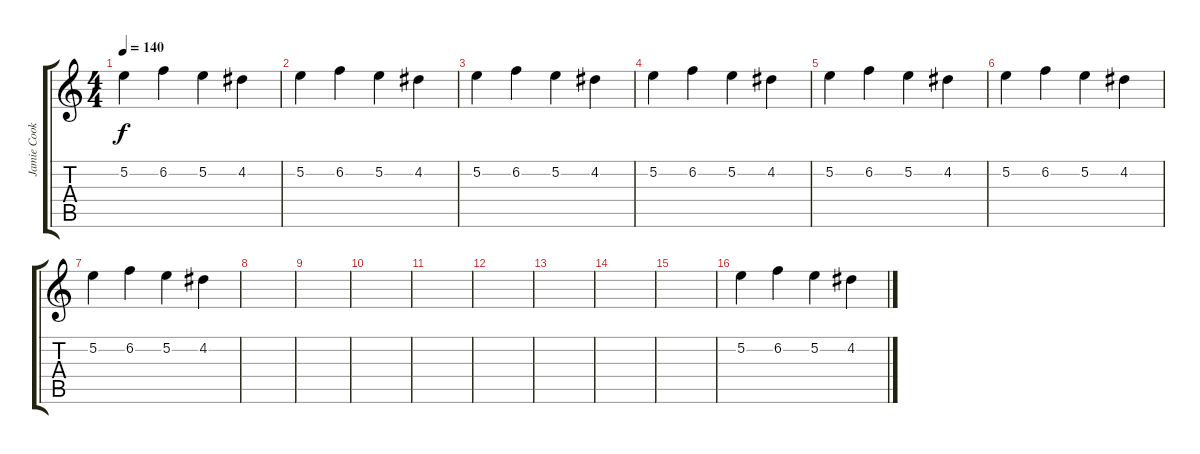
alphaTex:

\track ("Jamie Cook" "Jamie Cook") {instrument overdrivenguitar}
\staff {score tabs}
\tuning (E4 B3 G3 D3 A2 E2) {hide}
\ts (4 4)
\tempo 140
\clef g2
\ks c
5.2.4{dy f} 6.2.4 5.2.4 4.2.4 |
5.2.4 6.2.4 5.2.4 4.2.4 |
5.2.4 6.2.4 5.2.4 4.2.4 |
5.2.4 6.2.4 5.2.4 4.2.4 |
5.2.4 6.2.4 5.2.4 4.2.4 |
5.2.4 6.2.4 5.2.4 4.2.4 |
5.2.4 6.2.4 5.2.4 4.2.4 |
|
|
|
|
|
|
|
|
5.2.4 6.2.4 5.2.4 4.2.4
